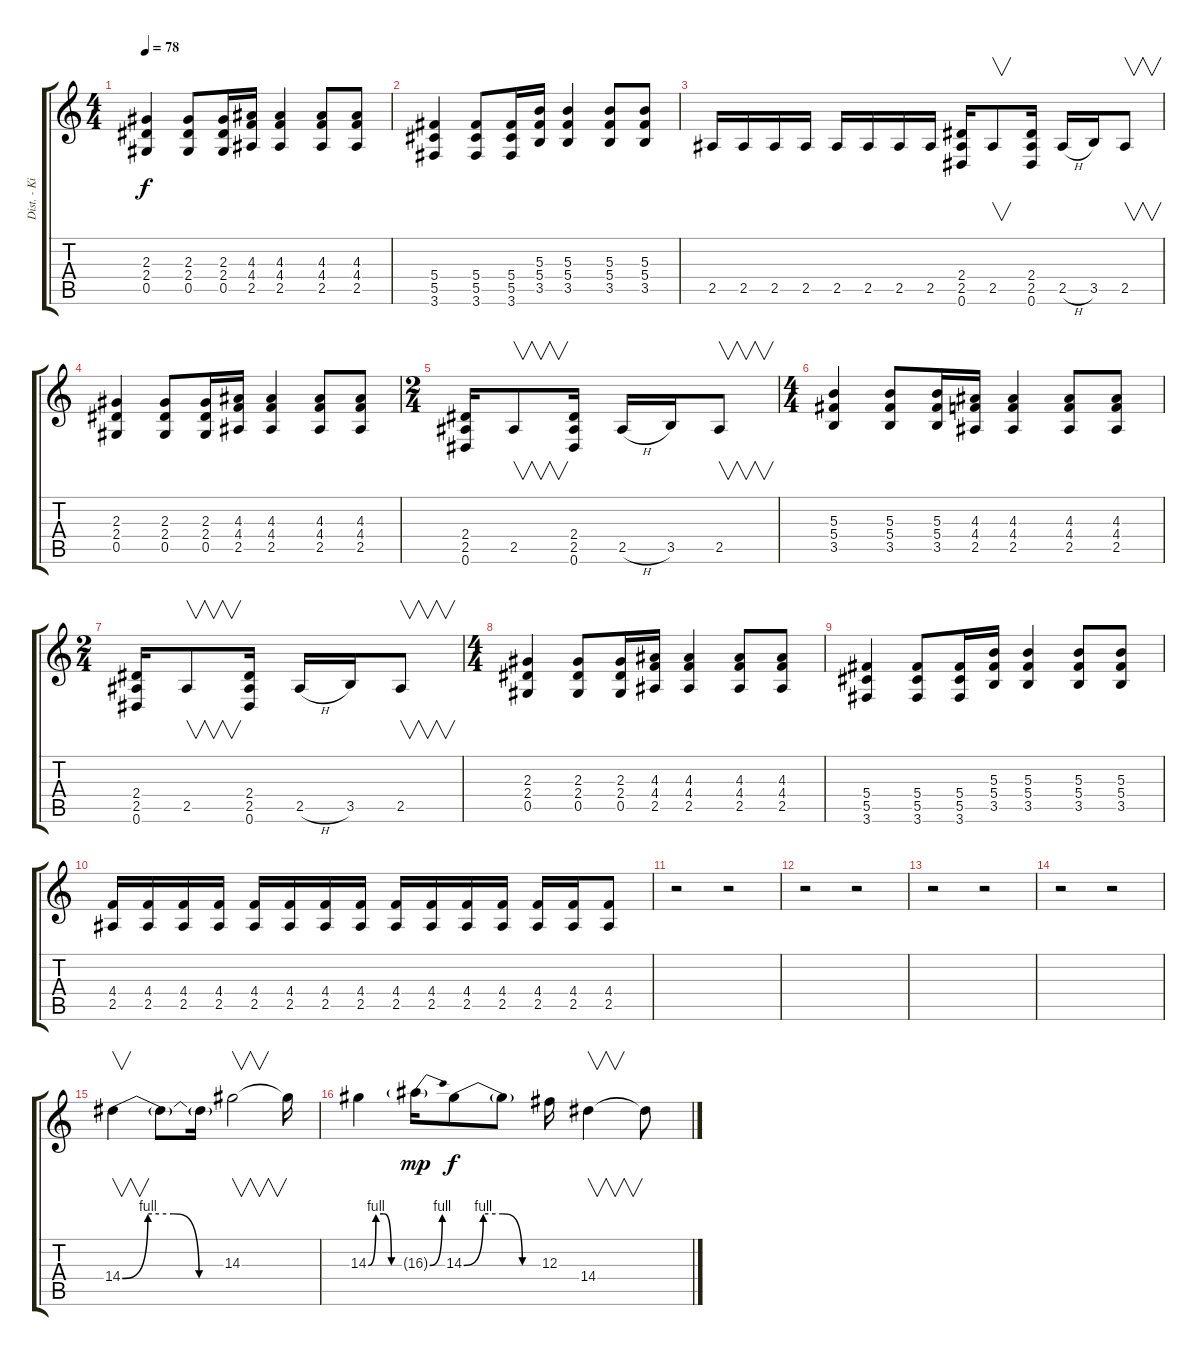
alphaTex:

\track ("Dist. - Kirk" "Dist. - Ki") {instrument distortionguitar}
\staff {score tabs}
\tuning (Eb4 Bb3 Gb3 Db3 Ab2 Eb2) {hide}
\ts (4 4)
\tempo 78
\clef g2
\ks c
(2.3 2.4 0.5).4{dy f} (2.3 2.4 0.5).8 (2.3 2.4 0.5).16 (4.3 4.4 2.5).16 (4.3 4.4 2.5).4 (4.3 4.4 2.5).8 (4.3 4.4 2.5).8 |
(5.4 5.5 3.6).4 (5.4 5.5 3.6).8 (5.4 5.5 3.6).16 (5.3 5.4 3.5).16 (5.3 5.4 3.5).4 (5.3 5.4 3.5).8 (5.3 5.4 3.5).8 |
2.5.16 2.5.16 2.5.16 2.5.16 2.5.16 2.5.16 2.5.16 2.5.16 (2.4 2.5 0.6).16 2.5.8{v} (2.4 2.5 0.6).16 2.5{h}.16 3.5.16 2.5.8{v} |
(2.3 2.4 0.5).4 (2.3 2.4 0.5).8 (2.3 2.4 0.5).16 (4.3 4.4 2.5).16 (4.3 4.4 2.5).4 (4.3 4.4 2.5).8 (4.3 4.4 2.5).8 |
\ts (2 4)
(2.4 2.5 0.6).16 2.5.8{v} (2.4 2.5 0.6).16 2.5{h}.16 3.5.16 2.5.8{v} |
\ts (4 4)
(5.3 5.4 3.5).4 (5.3 5.4 3.5).8 (5.3 5.4 3.5).16 (4.3 4.4 2.5).16 (4.3 4.4 2.5).4 (4.3 4.4 2.5).8 (4.3 4.4 2.5).8 |
\ts (2 4)
(2.4 2.5 0.6).16 2.5.8{v} (2.4 2.5 0.6).16 2.5{h}.16 3.5.16 2.5.8{v} |
\ts (4 4)
(2.3 2.4 0.5).4 (2.3 2.4 0.5).8 (2.3 2.4 0.5).16 (4.3 4.4 2.5).16 (4.3 4.4 2.5).4 (4.3 4.4 2.5).8 (4.3 4.4 2.5).8 |
(5.4 5.5 3.6).4 (5.4 5.5 3.6).8 (5.4 5.5 3.6).16 (5.3 5.4 3.5).16 (5.3 5.4 3.5).4 (5.3 5.4 3.5).8 (5.3 5.4 3.5).8 |
(4.4 2.5).16 (4.4 2.5).16 (4.4 2.5).16 (4.4 2.5).16 (4.4 2.5).16 (4.4 2.5).16 (4.4 2.5).16 (4.4 2.5).16 (4.4 2.5).16 (4.4 2.5).16 (4.4 2.5).16 (4.4 2.5).16 (4.4 2.5).16 (4.4 2.5).16 (4.4 2.5).8 |
r.2 r.2 |
r.2 r.2 |
r.2 r.2 |
r.2 r.2 |
14.4{be (custom 0 0 15 4 30 4 45 0 60 0)}.4{v} 14.4{t}.8 14.4{t}.16 14.3.2{v} 14.3{t}.16 |
14.3{be (custom 0 0 15 4 30 4 45 0 60 0)}.4 16.3{be (bend 0 0 60 4) g}.16{dy mp} 14.3{be (custom 0 0 15 4 30 4 45 0 60 0)}.8{dy f} 14.3{t}.8 12.3.16 14.4.4{v} 14.4{t}.8
